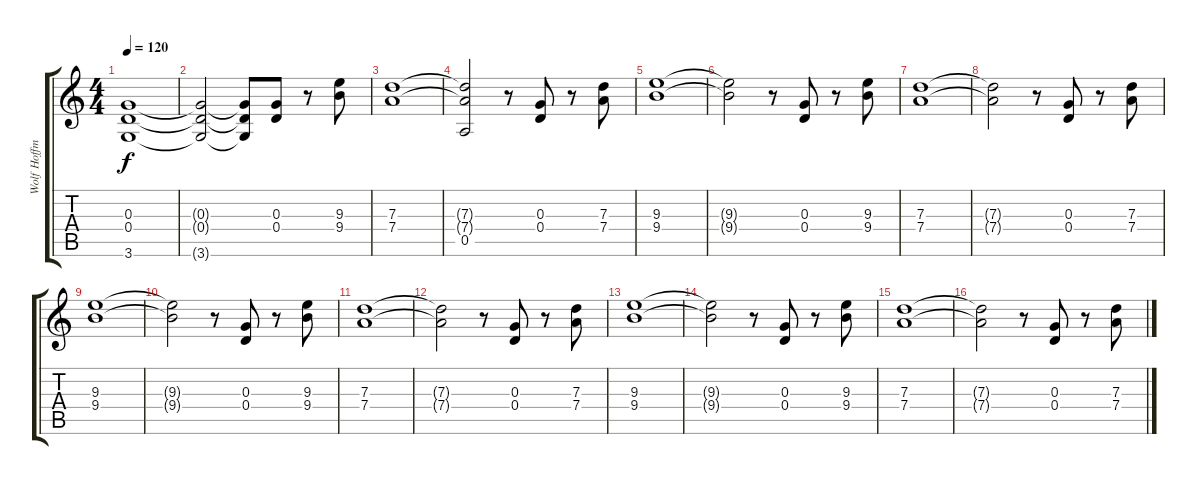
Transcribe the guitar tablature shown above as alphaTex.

\track ("Wolf Hoffmann" "Wolf Hoffm") {instrument distortionguitar}
\staff {score tabs}
\tuning (E4 B3 G3 D3 A2 E2) {hide}
\ts (4 4)
\tempo 120
\clef g2
\ks c
(0.3 0.4 3.6).1{dy f} |
(0.3{t} 0.4{t} 3.6{t}).2 (0.3{t} 0.4{t} 3.6{t}).8 (0.3 0.4).8 r.8 (9.3 9.4).8 |
(7.3 7.4).1 |
(7.3{t} 7.4{t} 0.5).2 r.8 (0.3 0.4).8 r.8 (7.3 7.4).8 |
(9.3 9.4).1 |
(9.3{t} 9.4{t}).2 r.8 (0.3 0.4).8 r.8 (9.3 9.4).8 |
(7.3 7.4).1 |
(7.3{t} 7.4{t}).2 r.8 (0.3 0.4).8 r.8 (7.3 7.4).8 |
(9.3 9.4).1 |
(9.3{t} 9.4{t}).2 r.8 (0.3 0.4).8 r.8 (9.3 9.4).8 |
(7.3 7.4).1 |
(7.3{t} 7.4{t}).2 r.8 (0.3 0.4).8 r.8 (7.3 7.4).8 |
(9.3 9.4).1 |
(9.3{t} 9.4{t}).2 r.8 (0.3 0.4).8 r.8 (9.3 9.4).8 |
(7.3 7.4).1 |
(7.3{t} 7.4{t}).2 r.8 (0.3 0.4).8 r.8 (7.3 7.4).8
